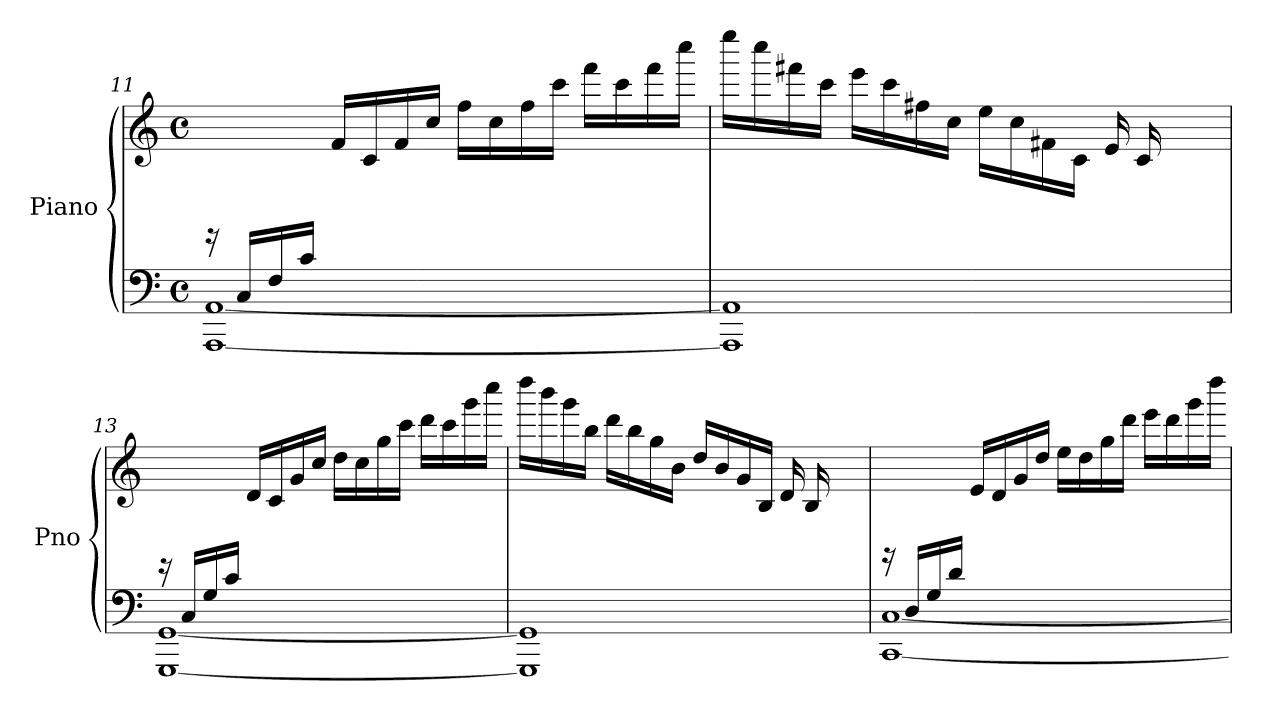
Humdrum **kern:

**kern	**kern
*part1	*part1
*staff2	*staff1
*I"Piano	*
*I'Pno	*
!!LO:PB:g=z
*clefF4	*clefG2
*k[]	*k[]
*C:	*C:
*M4/4	*M4/4
*met(c)	*met(c)
=11	=11
*^	*
16ryy	[1AAA [1AA	16rCC
16C/LL	.	8.ryy
16F/	.	.
16c/JJ	.	.
2.ryy	.	16f/LL
.	.	16c/
.	.	16f/
.	.	16cc/JJ
.	.	16ff\LL
.	.	16cc\
.	.	16ff\
.	.	16ccc\JJ
.	.	16fff\LL
.	.	16ccc\
.	.	16fff\
.	.	16cccc\JJ
=12	=12	=12
2..ryy	1AAA] 1AA]	16eeee\LL
.	.	16cccc\
.	.	16fff#X\
.	.	16ccc\JJ
.	.	16eee\LL
.	.	16ccc\
.	.	16ff#X\
.	.	16cc\JJ
.	.	16ee\LL
.	.	16cc\
.	.	16f#X\
.	.	16c\JJ
.	.	16e/LL
.	.	16c/
16F#X/	.	8ryy
16C/JJ	.	.
=13	=13	=13
16ryy	[1GGG [1GG	16rEE
16C/LL	.	8.ryy
16G/	.	.
16c/JJ	.	.
2.ryy	.	16d/LL
.	.	16c/
.	.	16g/
.	.	16cc/JJ
.	.	16dd\LL
.	.	16cc\
.	.	16gg\
.	.	16ccc\JJ
.	.	16ddd\LL
.	.	16ccc\
.	.	16ggg\
.	.	16cccc\JJ
!!LO:LB:g=z
=14	=14	=14
2..ryy	1GGG] 1GG]	16dddd\LL
.	.	16bbb\
.	.	16ggg\
.	.	16bb\JJ
.	.	16ddd\LL
.	.	16bb\
.	.	16gg\
.	.	16b\JJ
.	.	16dd/LL
.	.	16b/
.	.	16g/
.	.	16B/JJ
.	.	16d/LL
.	.	16B/
16G/	.	8ryy
16BB/JJ	.	.
=15	=15	=15
16ryy	[1CC [1C	16rGG
16D/LL	.	8.ryy
16G/	.	.
16d/JJ	.	.
2.ryy	.	16e/LL
.	.	16d/
.	.	16g/
.	.	16dd/JJ
.	.	16ee\LL
.	.	16dd\
.	.	16gg\
.	.	16ddd\JJ
.	.	16eee\LL
.	.	16ddd\
.	.	16ggg\
.	.	16dddd\JJ
*v	*v	*
=	=
*-	*-
